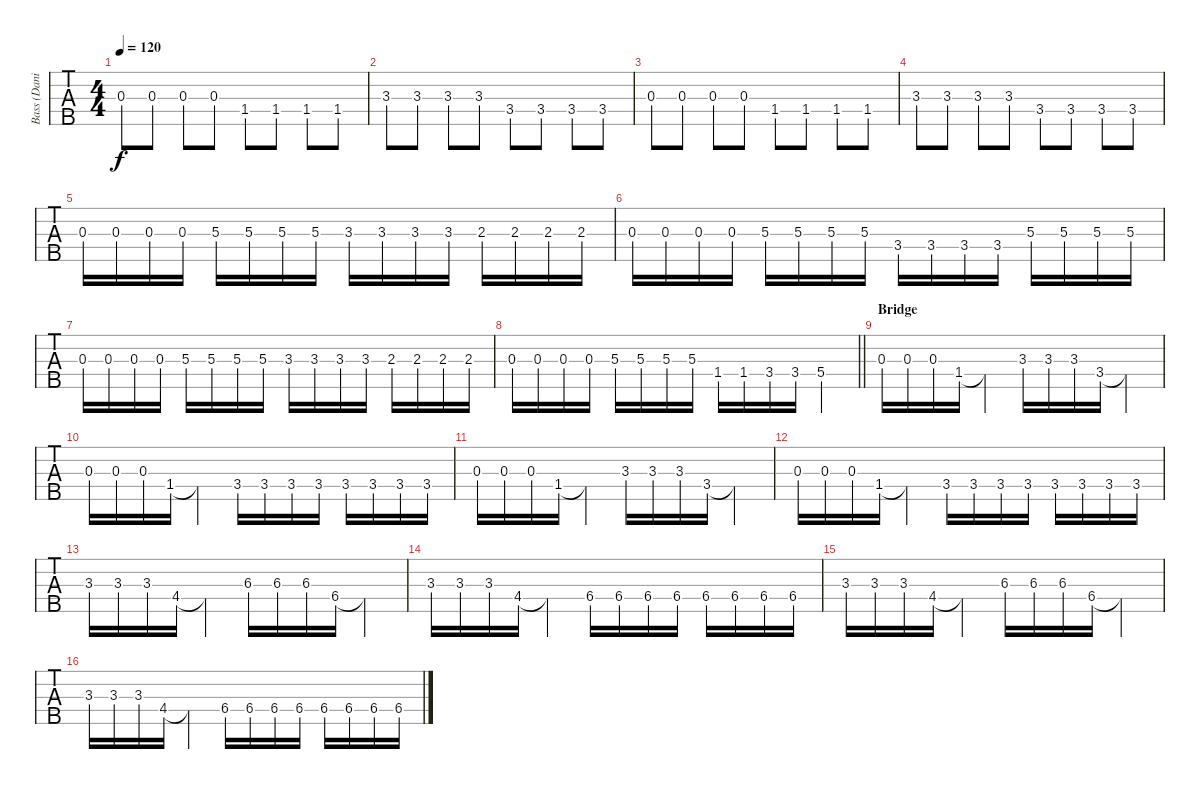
\track ("Bass (Dani Fernandez)" "Bass (Dani") {instrument electricbassfinger}
\staff {tabs}
\tuning (Gb2 Db2 Ab1 Eb1 Bb0) {hide}
\ts (4 4)
\tempo 120
\clef f4
\ks c
0.3.8{dy f} 0.3.8 0.3.8 0.3.8 1.4.8 1.4.8 1.4.8 1.4.8 |
3.3.8 3.3.8 3.3.8 3.3.8 3.4.8 3.4.8 3.4.8 3.4.8 |
0.3.8 0.3.8 0.3.8 0.3.8 1.4.8 1.4.8 1.4.8 1.4.8 |
3.3.8 3.3.8 3.3.8 3.3.8 3.4.8 3.4.8 3.4.8 3.4.8 |
0.3.16 0.3.16 0.3.16 0.3.16 5.3.16 5.3.16 5.3.16 5.3.16 3.3.16 3.3.16 3.3.16 3.3.16 2.3.16 2.3.16 2.3.16 2.3.16 |
0.3.16 0.3.16 0.3.16 0.3.16 5.3.16 5.3.16 5.3.16 5.3.16 3.4.16 3.4.16 3.4.16 3.4.16 5.3.16 5.3.16 5.3.16 5.3.16 |
0.3.16 0.3.16 0.3.16 0.3.16 5.3.16 5.3.16 5.3.16 5.3.16 3.3.16 3.3.16 3.3.16 3.3.16 2.3.16 2.3.16 2.3.16 2.3.16 |
\barLineRight lightlight
0.3.16 0.3.16 0.3.16 0.3.16 5.3.16 5.3.16 5.3.16 5.3.16 1.4.16 1.4.16 3.4.16 3.4.16 5.4.4 |
\section ("" "Bridge")
0.3.16 0.3.16 0.3.16 1.4.16 1.4{t}.4 3.3.16 3.3.16 3.3.16 3.4.16 3.4{t}.4 |
0.3.16 0.3.16 0.3.16 1.4.16 1.4{t}.4 3.4.16 3.4.16 3.4.16 3.4.16 3.4.16 3.4.16 3.4.16 3.4.16 |
0.3.16 0.3.16 0.3.16 1.4.16 1.4{t}.4 3.3.16 3.3.16 3.3.16 3.4.16 3.4{t}.4 |
0.3.16 0.3.16 0.3.16 1.4.16 1.4{t}.4 3.4.16 3.4.16 3.4.16 3.4.16 3.4.16 3.4.16 3.4.16 3.4.16 |
3.3.16 3.3.16 3.3.16 4.4.16 4.4{t}.4 6.3.16 6.3.16 6.3.16 6.4.16 6.4{t}.4 |
3.3.16 3.3.16 3.3.16 4.4.16 4.4{t}.4 6.4.16 6.4.16 6.4.16 6.4.16 6.4.16 6.4.16 6.4.16 6.4.16 |
3.3.16 3.3.16 3.3.16 4.4.16 4.4{t}.4 6.3.16 6.3.16 6.3.16 6.4.16 6.4{t}.4 |
3.3.16 3.3.16 3.3.16 4.4.16 4.4{t}.4 6.4.16 6.4.16 6.4.16 6.4.16 6.4.16 6.4.16 6.4.16 6.4.16
